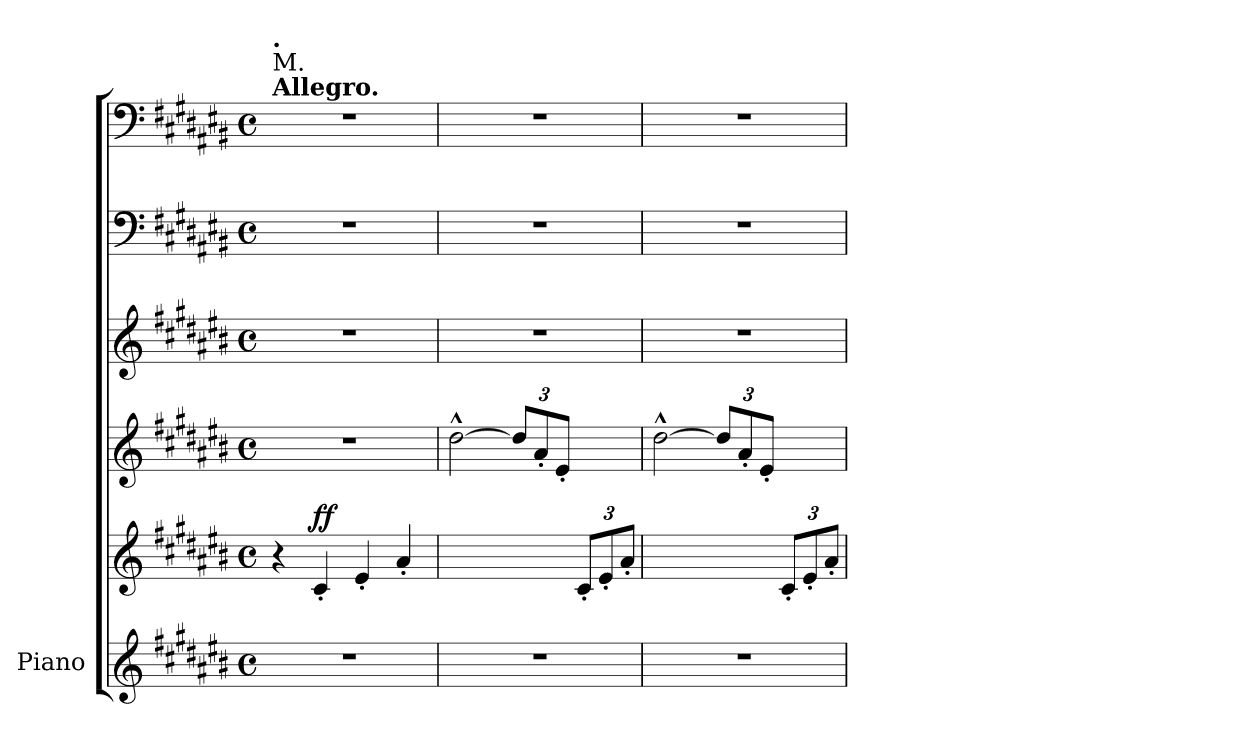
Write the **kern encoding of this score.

**kern	**kern	**kern	**kern	**kern	**kern	**dynam
*part1	*part1	*part1	*part1	*part1	*part1	*part1
*staff6	*staff5	*staff4	*staff3	*staff2	*staff1	*staff1/2/3/4/5/6
*I"Piano	*	*	*	*	*	*
*I'Pno	*	*	*	*	*	*
*clefG2	*clefG2	*clefG2	*clefG2	*clefF4	*clefF4	*
*k[f#c#g#d#a#e#b#]	*k[f#c#g#d#a#e#b#]	*k[f#c#g#d#a#e#b#]	*k[f#c#g#d#a#e#b#]	*k[f#c#g#d#a#e#b#]	*k[f#c#g#d#a#e#b#]	*
*M4/4	*M4/4	*M4/4	*M4/4	*M4/4	*M4/4	*
*met(c)	*met(c)	*met(c)	*met(c)	*met(c)	*met(c)	*
*MM112	*MM112	*MM112	*MM112	*MM112	*MM112	*
=1	=1	=1	=1	=1	=1	=1
!	!	!	!	!	!LO:TX:a:B:t=Allegro.	!
!	!	!	!	!	!LO:TX:a:t=M.	!
!	!	!	!	!	!LO:TX:a:B:t=.	!
1r	4r	1r	1r	1r	1r	.
!	!	!	!	!	!	!LO:DY:a=5
.	4c#'/	.	.	.	.	ff
.	4e#'/	.	.	.	.	.
.	4a#'/	.	.	.	.	.
=2	=2	=2	=2	=2	=2	=2
1r	2.ryy	[2dd#^^\	1r	1r	1r	.
*	*	*Xbrackettup	*	*	*	*
.	.	12dd#/L]	.	.	.	.
.	.	12a#'/	.	.	.	.
.	.	12e#'/J	.	.	.	.
*	*Xbrackettup	*	*	*	*	*
*	*	*	*	*	*MM125	*
.	12c#'/L	4ryy	.	.	.	.
.	12e#'/	.	.	.	.	.
.	12a#'/J	.	.	.	.	.
=3	=3	=3	=3	=3	=3	=3
*	*	*	*	*	*MM112	*
1r	2.ryy	[2dd#^^\	1r	1r	1r	.
.	.	12dd#/L]	.	.	.	.
.	.	12a#'/	.	.	.	.
.	.	12e#'/J	.	.	.	.
*	*	*	*	*	*MM125	*
.	12c#'/L	4ryy	.	.	.	.
.	12e#'/	.	.	.	.	.
.	12a#'/J	.	.	.	.	.
=	=	=	=	=	=	=
*-	*-	*-	*-	*-	*-	*-
